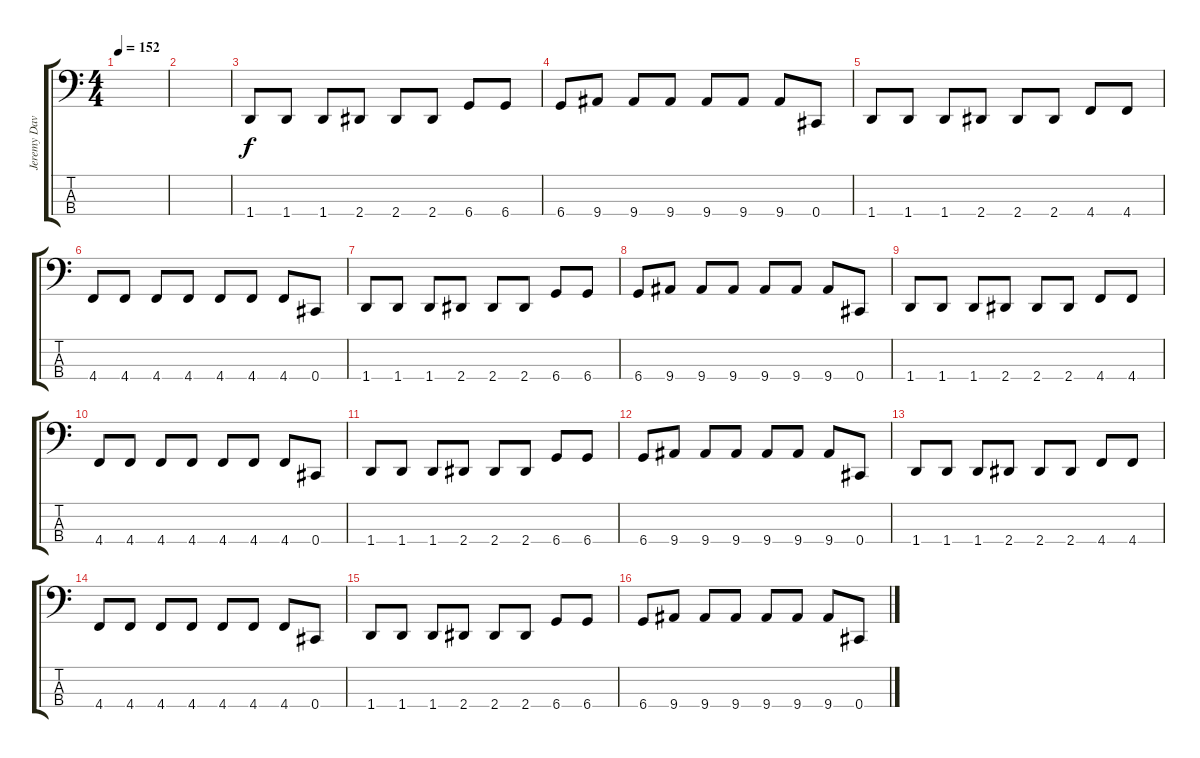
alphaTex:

\track ("Jeremy Davis - Bass" "Jeremy Dav") {instrument electricbasspick}
\staff {score tabs}
\tuning (Gb2 Db2 Ab1 Db1) {hide}
\ts (4 4)
\tempo 152
\clef f4
\ks c
|
|
1.4.8 1.4.8 1.4.8 2.4.8 2.4.8 2.4.8 6.4.8 6.4.8 |
6.4.8 9.4.8 9.4.8 9.4.8 9.4.8 9.4.8 9.4.8 0.4.8 |
1.4.8 1.4.8 1.4.8 2.4.8 2.4.8 2.4.8 4.4.8 4.4.8 |
4.4.8 4.4.8 4.4.8 4.4.8 4.4.8 4.4.8 4.4.8 0.4.8 |
1.4.8 1.4.8 1.4.8 2.4.8 2.4.8 2.4.8 6.4.8 6.4.8 |
6.4.8 9.4.8 9.4.8 9.4.8 9.4.8 9.4.8 9.4.8 0.4.8 |
1.4.8 1.4.8 1.4.8 2.4.8 2.4.8 2.4.8 4.4.8 4.4.8 |
4.4.8 4.4.8 4.4.8 4.4.8 4.4.8 4.4.8 4.4.8 0.4.8 |
1.4.8 1.4.8 1.4.8 2.4.8 2.4.8 2.4.8 6.4.8 6.4.8 |
6.4.8 9.4.8 9.4.8 9.4.8 9.4.8 9.4.8 9.4.8 0.4.8 |
1.4.8 1.4.8 1.4.8 2.4.8 2.4.8 2.4.8 4.4.8 4.4.8 |
4.4.8 4.4.8 4.4.8 4.4.8 4.4.8 4.4.8 4.4.8 0.4.8 |
1.4.8 1.4.8 1.4.8 2.4.8 2.4.8 2.4.8 6.4.8 6.4.8 |
6.4.8 9.4.8 9.4.8 9.4.8 9.4.8 9.4.8 9.4.8 0.4.8
